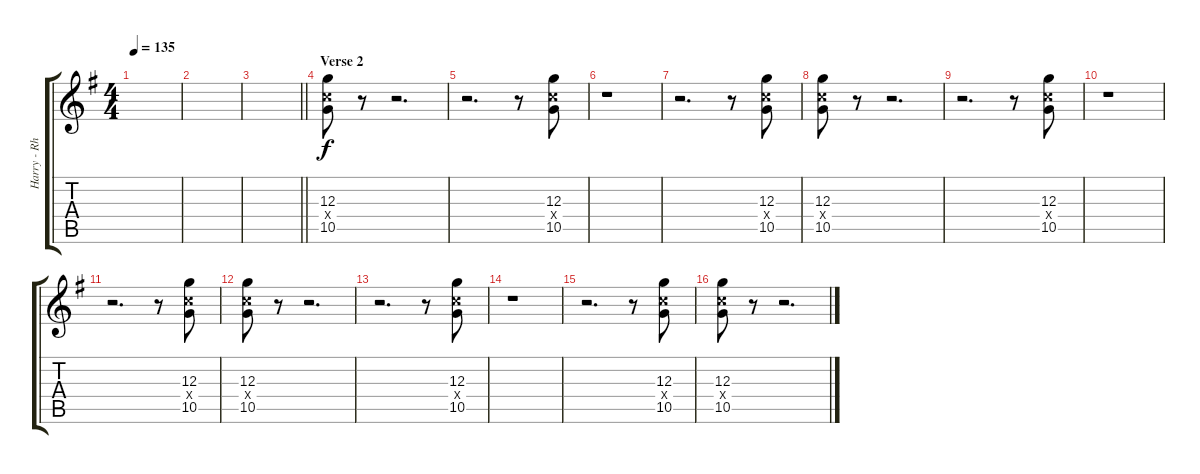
\track ("Harry - Rhythm Guitar II" "Harry - Rh") {instrument overdrivenguitar}
\staff {score tabs}
\tuning (E4 B3 G3 D3 A2 E2) {hide}
\ts (4 4)
\tempo 135
\clef g2
\ks g
|
|
\barLineRight lightlight
|
\section ("" "Verse 2")
(12.3 10.4{x} 10.5).8 r.8 r.2{d} |
r.2{d} r.8 (12.3 10.4{x} 10.5).8 |
r.1 |
r.2{d} r.8 (12.3 10.4{x} 10.5).8 |
(12.3 10.4{x} 10.5).8 r.8 r.2{d} |
r.2{d} r.8 (12.3 10.4{x} 10.5).8 |
r.1 |
r.2{d} r.8 (12.3 10.4{x} 10.5).8 |
(12.3 10.4{x} 10.5).8 r.8 r.2{d} |
r.2{d} r.8 (12.3 10.4{x} 10.5).8 |
r.1 |
r.2{d} r.8 (12.3 10.4{x} 10.5).8 |
(12.3 10.4{x} 10.5).8 r.8 r.2{d volume 0}
